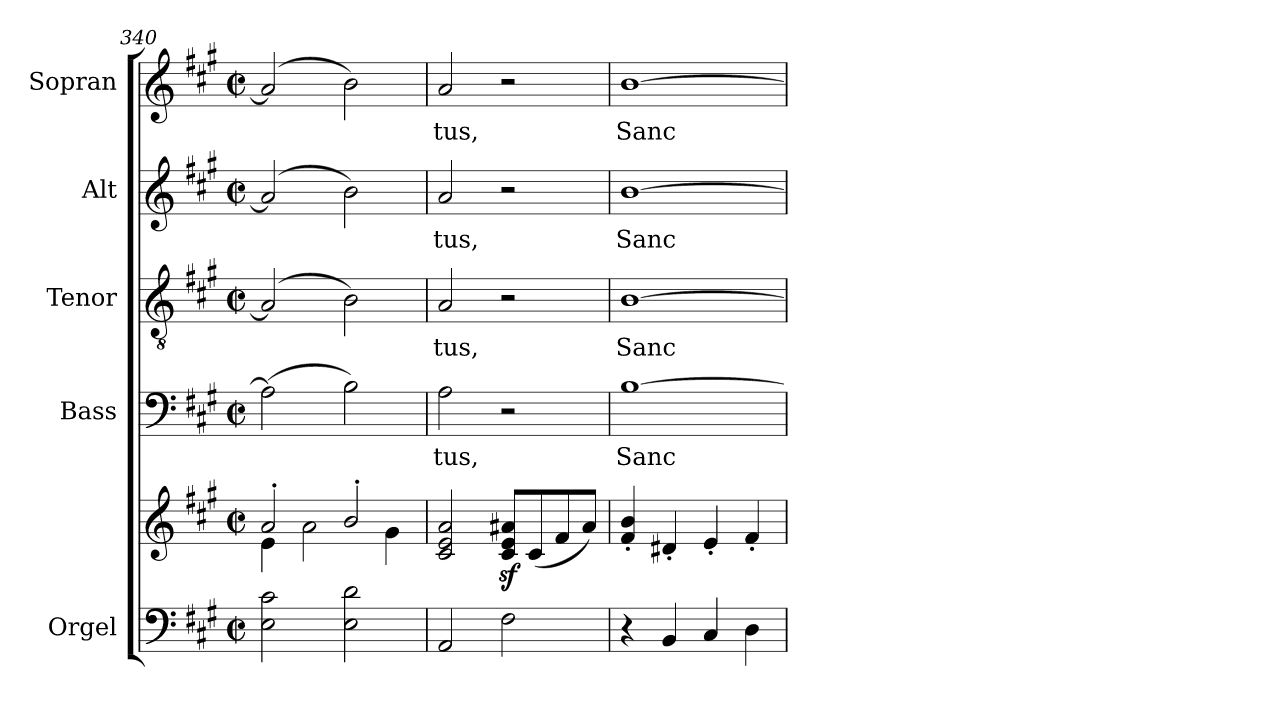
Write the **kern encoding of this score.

**kern	**kern	**kern	**text	**kern	**text	**kern	**text	**kern	**text
*part5	*part5	*part4	*part4	*part3	*part3	*part2	*part2	*part1	*part1
*staff6	*staff5	*staff4	*staff4	*staff3	*staff3	*staff2	*staff2	*staff1	*staff1
*I"Orgel	*	*I"Bass	*	*I"Tenor	*	*I"Alt	*	*I"Sopran	*
*I'Org.	*	*I'B.	*	*I'T.	*	*I'A.	*	*I'S.	*
*clefF4	*clefG2	*clefF4	*	*clefGv2	*	*clefG2	*	*clefG2	*
*k[f#c#g#]	*k[f#c#g#]	*k[f#c#g#]	*	*k[f#c#g#]	*	*k[f#c#g#]	*	*k[f#c#g#]	*
*A:	*A:	*A:	*	*A:	*	*A:	*	*A:	*
*M2/2	*M2/2	*M2/2	*	*M2/2	*	*M2/2	*	*M2/2	*
*met(c|)	*met(c|)	*met(c|)	*	*met(c|)	*	*met(c|)	*	*met(c|)	*
=340	=340	=340	=340	=340	=340	=340	=340	=340	=340
*	*^	*	*	*	*	*	*	*	*
2E\ 2c#\	2a'</	4e\	(>2A\]	.	(2A/]	.	(2a/]	.	(2a/]	.
.	.	2a\	.	.	.	.	.	.	.	.
2E\ 2d\	2b'</	.	2B\)	.	2B\)	.	2b\)	.	2b\)	.
.	.	4g#\	.	.	.	.	.	.	.	.
=341	=341	=341	=341	=341	=341	=341	=341	=341	=341	=341
!	!	!	!	!LO:LY:b	!	!LO:LY:b	!	!LO:LY:b	!	!LO:LY:b
*	*v	*v	*	*	*	*	*	*	*	*
2AA/	2c#/ 2e/ 2a/	2A\	-tus,	2A/	-tus,	2a/	-tus,	2a/	-tus,
2F#\	8c#/z< 8e/z< 8a#X/z<L	2r	.	2r	.	2r	.	2r	.
.	(<8c#/	.	.	.	.	.	.	.	.
.	8f#/	.	.	.	.	.	.	.	.
.	8a#/J)	.	.	.	.	.	.	.	.
=342	=342	=342	=342	=342	=342	=342	=342	=342	=342
!	!	!	!LO:LY:b	!	!LO:LY:b	!	!LO:LY:b	!	!LO:LY:b
4r	4f#/'< 4b/'<	[1B	Sanc-	[1B	Sanc-	[1b	Sanc-	[1b	Sanc-
4BB/	4d#X'</	.	.	.	.	.	.	.	.
4C#/	4e'</	.	.	.	.	.	.	.	.
4D\	4f#'</	.	.	.	.	.	.	.	.
=	=	=	=	=	=	=	=	=	=
*-	*-	*-	*-	*-	*-	*-	*-	*-	*-
